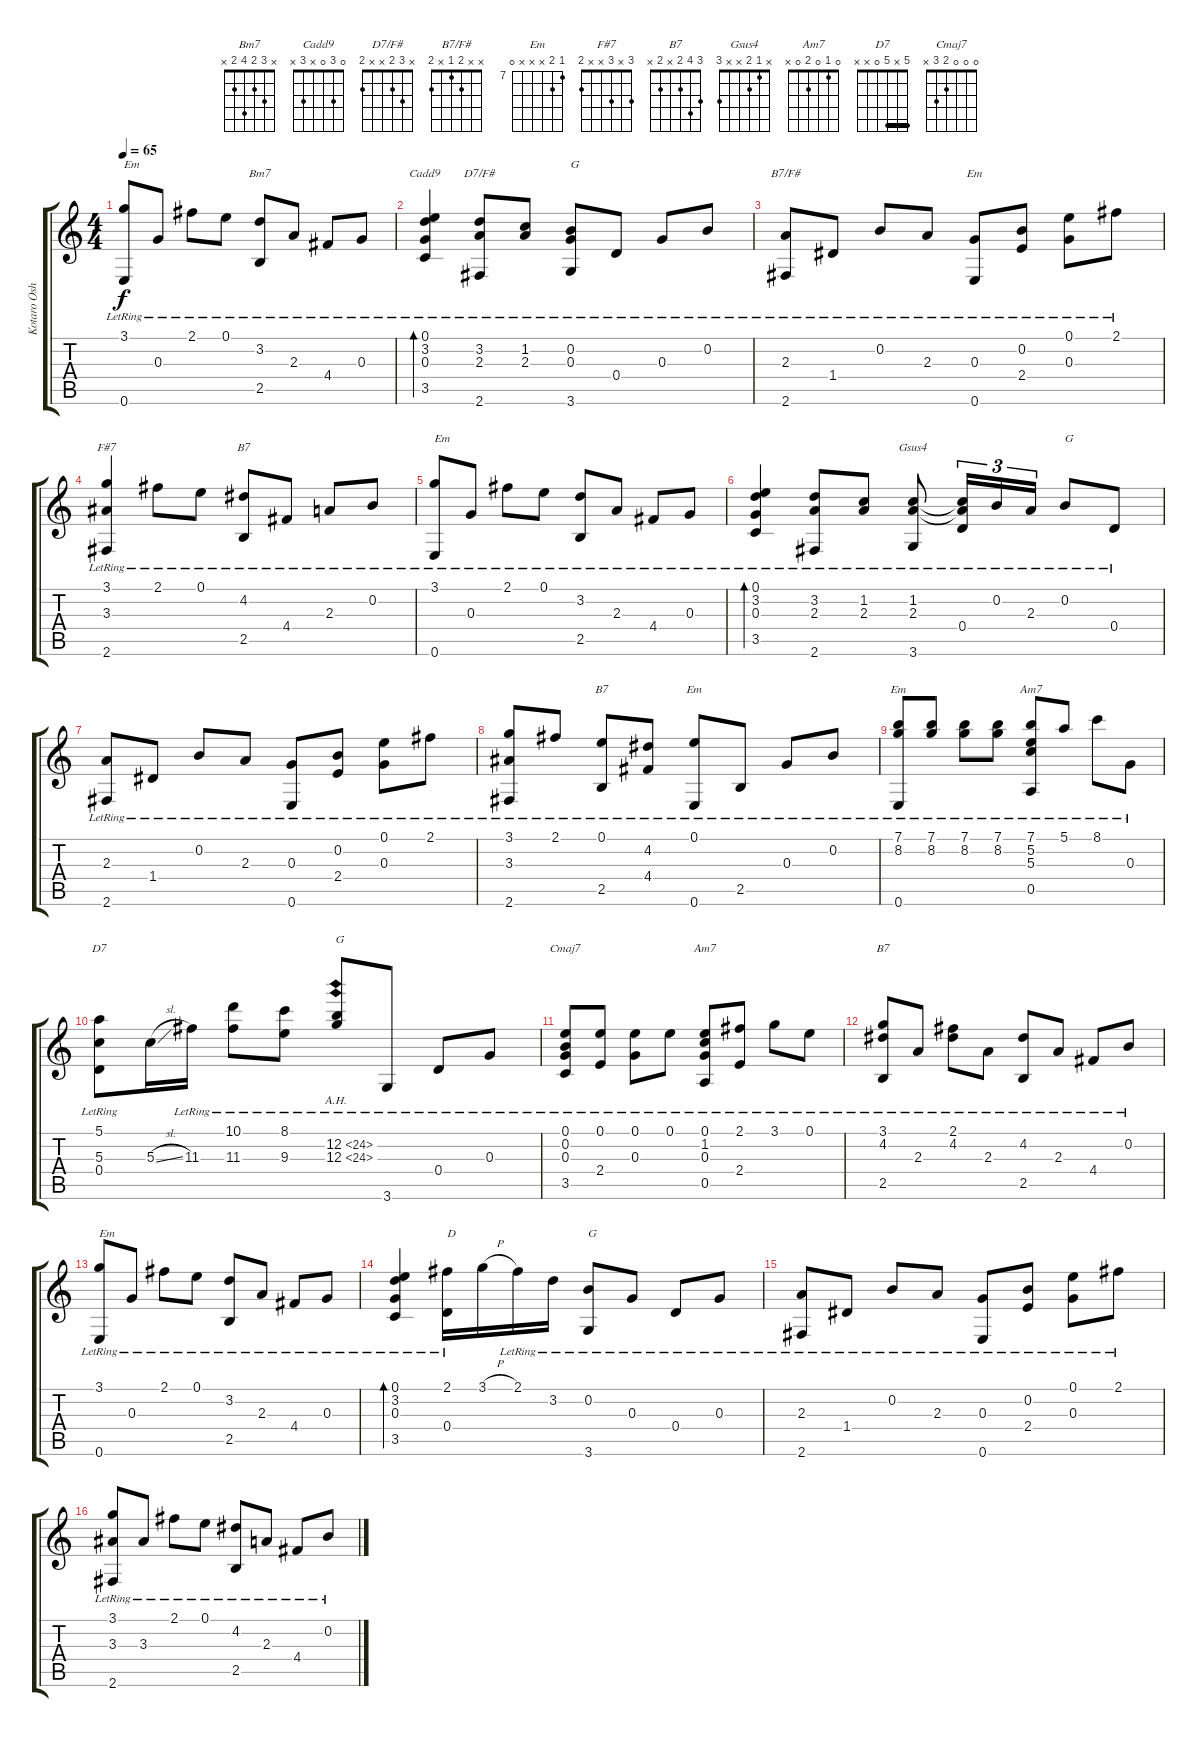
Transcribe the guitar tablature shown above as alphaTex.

\track ("Kotaro Oshio" "Kotaro Osh") {instrument acousticguitarsteel}
\staff {score tabs}
\tuning (E4 B3 G3 D3 A2 E2) {hide}
\chord ("Bm7" x 3 2 4 2 x)
\chord ("Cadd9" 0 3 0 x 3 x)
\chord ("D7/F#" x 3 2 x x 2)
\chord ("B7/F#" x x 2 1 x 2)
\chord ("Em" 0 0 0 2 x 0)
\chord ("F#7" 3 x 3 x x 2) {barre 2}
\chord ("B7" x 4 2 4 2 x)
\chord ("Gsus4" x 1 2 x x 3)
\chord ("B7" 0 4 x 4 2 x)
\chord ("Em" 0 0 0 x 2 0)
\chord ("Em" 7 8 x x x 0) {firstfret 7}
\chord ("Am7" 7 5 5 x 0 x) {firstfret 5 barre 5}
\chord ("D7" 5 x 5 0 x x) {barre 5}
\chord ("Cmaj7" 0 0 0 2 3 x)
\chord ("Am7" 0 1 0 2 0 x)
\chord ("B7" 3 4 2 x 2 x)
\ts (4 4)
\tempo 65
\clef g2
\ks c
(3.1{lr} 0.6{lr}).8{txt "Em" dy f} 0.3{lr}.8 2.1{lr}.8 0.1{lr}.8 (3.2{lr} 2.5{lr}).8{ch "Bm7"} 2.3{lr}.8 4.4{lr}.8 0.3{lr}.8 |
(0.1{lr} 3.2{lr} 0.3{lr} 3.5{lr}).4{bd 120 ch "Cadd9"} (3.2{lr} 2.3{lr} 2.6{lr}).8{ch "D7/F#"} (1.2{lr} 2.3{lr}).8 (0.2{lr} 0.3{lr} 3.6{lr}).8{txt "G"} 0.4{lr}.8 0.3{lr}.8 0.2{lr}.8 |
(2.3{lr} 2.6{lr}).8{ch "B7/F#"} 1.4{lr}.8 0.2{lr}.8 2.3{lr}.8 (0.3{lr} 0.6{lr}).8{ch "Em"} (0.2{lr} 2.4{lr}).8 (0.1{lr} 0.3{lr}).8 2.1{lr}.8 |
(3.1{lr} 3.3{lr} 2.6{lr}).4{ch "F#7"} 2.1{lr}.8 0.1{lr}.8 (4.2{lr} 2.5{lr}).8{ch "B7"} 4.4{lr}.8 2.3{lr}.8 0.2{lr}.8 |
(3.1{lr} 0.6{lr}).8{txt "Em"} 0.3{lr}.8 2.1{lr}.8 0.1{lr}.8 (3.2{lr} 2.5{lr}).8 2.3{lr}.8 4.4{lr}.8 0.3{lr}.8 |
(0.1{lr} 3.2{lr} 0.3{lr} 3.5{lr}).4{bd 120} (3.2{lr} 2.3{lr} 2.6{lr}).8 (1.2{lr} 2.3{lr}).8 (1.2{lr} 2.3{lr} 3.6{lr}).8{ch "Gsus4"} (1.2{t} 2.3{t} 0.4{lr}).16{tu (3 2)} 0.2{lr}.16{tu (3 2)} 2.3{lr}.16{tu (3 2)} 0.2{lr}.8{txt "G"} 0.4{lr}.8 |
(2.3{lr} 2.6{lr}).8 1.4{lr}.8 0.2{lr}.8 2.3{lr}.8 (0.3{lr} 0.6{lr}).8 (0.2{lr} 2.4{lr}).8 (0.1{lr} 0.3{lr}).8 2.1{lr}.8 |
(3.1{lr} 3.3{lr} 2.6{lr}).8 2.1{lr}.8 (0.1{lr} 2.5{lr}).8{ch "B7"} (4.2{lr} 4.4{lr}).8 (0.1{lr} 0.6{lr}).8{ch "Em"} 2.5{lr}.8 0.3{lr}.8 0.2{lr}.8 |
(7.1{lr} 8.2{lr} 0.6{lr}).8{ch "Em"} (7.1{lr} 8.2{lr}).8 (7.1{lr} 8.2{lr}).8 (7.1{lr} 8.2{lr}).8 (7.1{lr} 5.2{lr} 5.3{lr} 0.5{lr}).8{ch "Am7"} 5.1{lr}.8 8.1{lr}.8 0.3{lr}.8 |
(5.1{lr} 5.3{lr} 0.4{lr}).8{ch "D7"} 5.3{sl}.16 11.3{lr}.16 (10.1{lr} 11.3{lr}).8 (8.1{lr} 9.3{lr}).8 (12.2{ah 12 lr} 12.3{ah 12 lr}).8{txt "G"} 3.6{lr}.8 0.4{lr}.8 0.3{lr}.8 |
(0.1{lr} 0.2{lr} 0.3{lr} 3.5{lr}).8{ch "Cmaj7"} (0.1{lr} 2.4{lr}).8 (0.1{lr} 0.3{lr}).8 0.1{lr}.8 (0.1{lr} 1.2{lr} 0.3{lr} 0.5{lr}).8{ch "Am7"} (2.1{lr} 2.4{lr}).8 3.1{lr}.8 0.1{lr}.8 |
(3.1{lr} 4.2{lr} 2.5{lr}).8{ch "B7"} 2.3{lr}.8 (2.1{lr} 4.2{lr}).8 2.3{lr}.8 (4.2{lr} 2.5{lr}).8 2.3{lr}.8 4.4{lr}.8 0.2{lr}.8 |
(3.1{lr} 0.6{lr}).8{txt "Em"} 0.3{lr}.8 2.1{lr}.8 0.1{lr}.8 (3.2{lr} 2.5{lr}).8 2.3{lr}.8 4.4{lr}.8 0.3{lr}.8 |
(0.1{lr} 3.2{lr} 0.3{lr} 3.5{lr}).4{bd 120} (2.1{lr} 0.4{lr}).16{txt "D"} 3.1{h}.16 2.1{lr}.16 3.2{lr}.16 (0.2{lr} 3.6{lr}).8{txt "G"} 0.3{lr}.8 0.4{lr}.8 0.3{lr}.8 |
(2.3{lr} 2.6{lr}).8 1.4{lr}.8 0.2{lr}.8 2.3{lr}.8 (0.3{lr} 0.6{lr}).8 (0.2{lr} 2.4{lr}).8 (0.1{lr} 0.3{lr}).8 2.1{lr}.8 |
(3.1{lr} 3.3{lr} 2.6{lr}).8 3.3{lr}.8 2.1{lr}.8 0.1{lr}.8 (4.2{lr} 2.5{lr}).8 2.3{lr}.8 4.4{lr}.8 0.2{lr}.8
